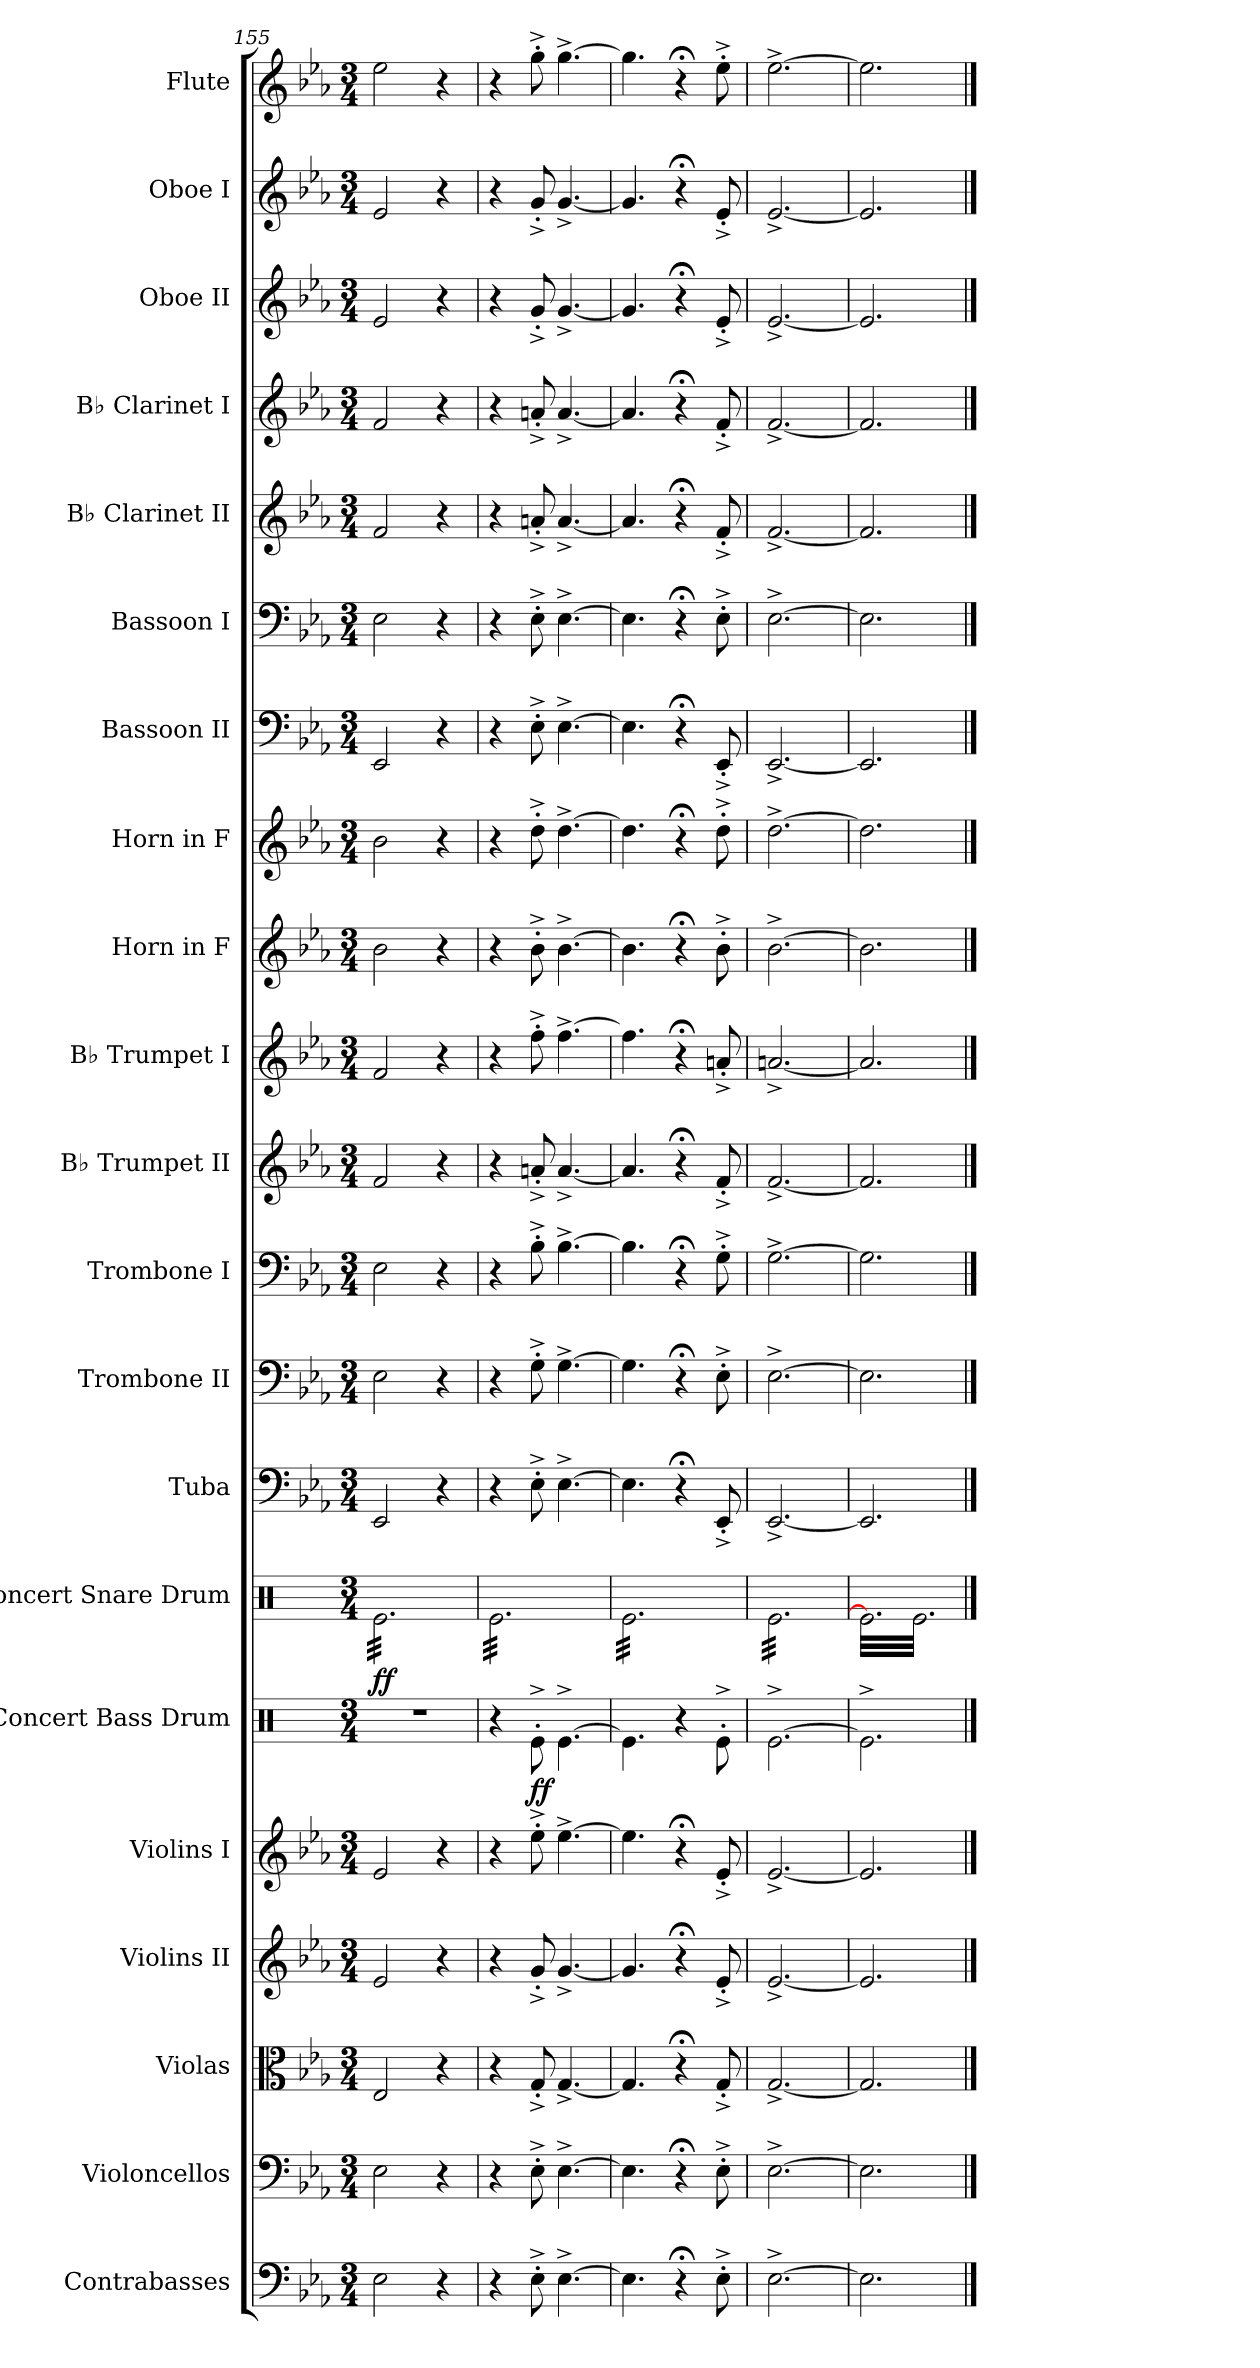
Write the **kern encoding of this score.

**kern	**kern	**kern	**kern	**kern	**kern	**dynam	**kern	**dynam	**kern	**kern	**kern	**kern	**kern	**kern	**kern	**kern	**kern	**kern	**kern	**kern	**kern	**kern
*part21	*part20	*part19	*part18	*part17	*part16	*part16	*part15	*part15	*part14	*part13	*part12	*part11	*part10	*part9	*part8	*part7	*part6	*part5	*part4	*part3	*part2	*part1
*staff21	*staff20	*staff19	*staff18	*staff17	*staff16	*staff16	*staff15	*staff15	*staff14	*staff13	*staff12	*staff11	*staff10	*staff9	*staff8	*staff7	*staff6	*staff5	*staff4	*staff3	*staff2	*staff1
*I"Contrabasses	*I"Violoncellos	*I"Violas	*I"Violins II	*I"Violins I	*I"Concert Bass Drum	*	*I"Concert Snare Drum	*	*I"Tuba	*I"Trombone II	*I"Trombone I	*I"B♭ Trumpet II	*I"B♭ Trumpet I	*I"Horn in F	*I"Horn in F	*I"Bassoon II	*I"Bassoon I	*I"B♭ Clarinet II	*I"B♭ Clarinet I	*I"Oboe II	*I"Oboe I	*I"Flute
*I'Cb.	*I'Vc.	*I'Vla.	*I'Vln. II	*I'Vln. I	*I'Con. BD	*	*I'Con. Sn.	*	*I'Tba.	*I'Tbn. II.	*I'Tbn.  I.	*I'B♭ Tpt II.	*I'B♭ Tpt I.	*	*	*I'Bsn. II.	*I'Bsn. I.	*I'B♭ Cl II.	*I'B♭ Cl I.	*I'Ob II.	*I'Ob I.	*I'Fl.
*clefF4	*clefF4	*clefC3	*clefG2	*clefG2	*clefX	*	*clefX	*	*clefF4	*clefF4	*clefF4	*clefG2	*clefG2	*clefG2	*clefG2	*clefF4	*clefF4	*clefG2	*clefG2	*clefG2	*clefG2	*clefG2
*ITrd7c12	*	*	*	*	*	*	*	*	*	*	*	*ITrd1c2	*ITrd1c2	*ITrd4c7	*ITrd4c7	*	*	*ITrd1c2	*ITrd1c2	*	*	*
*k[b-e-a-]	*k[b-e-a-]	*k[b-e-a-]	*k[b-e-a-]	*k[b-e-a-]	*k[]	*	*k[]	*	*k[b-e-a-]	*k[b-e-a-]	*k[b-e-a-]	*k[b-e-a-d-g-]	*k[b-e-a-d-g-]	*k[b-e-a-d-]	*k[b-e-a-d-]	*k[b-e-a-]	*k[b-e-a-]	*k[b-e-a-d-g-]	*k[b-e-a-d-g-]	*k[b-e-a-]	*k[b-e-a-]	*k[b-e-a-]
*M3/4	*M3/4	*M3/4	*M3/4	*M3/4	*M3/4	*	*M3/4	*	*M3/4	*M3/4	*M3/4	*M3/4	*M3/4	*M3/4	*M3/4	*M3/4	*M3/4	*M3/4	*M3/4	*M3/4	*M3/4	*M3/4
=155	=155	=155	=155	=155	=155	=155	=155	=155	=155	=155	=155	=155	=155	=155	=155	=155	=155	=155	=155	=155	=155	=155
!	!	!	!	!	!	!	!	!LO:DY:b	!	!	!	!	!	!	!	!	!	!	!	!	!	!
*	*	*	*	*	*	*	*tremolo	*	*	*	*	*	*	*	*	*	*	*	*	*	*	*
2EE-\	2E-\	2E-/	2e-/	2e-/	2.r	.	32Re\LLL	ff	2EE-/	2E-\	2E-\	2e-/	2e-/	2e-\	2e-\	2EE-/	2E-\	2e-/	2e-/	2e-/	2e-/	2ee-\
.	.	.	.	.	.	.	32Re\	.	.	.	.	.	.	.	.	.	.	.	.	.	.	.
.	.	.	.	.	.	.	32Re\	.	.	.	.	.	.	.	.	.	.	.	.	.	.	.
.	.	.	.	.	.	.	32Re\	.	.	.	.	.	.	.	.	.	.	.	.	.	.	.
.	.	.	.	.	.	.	32Re\	.	.	.	.	.	.	.	.	.	.	.	.	.	.	.
.	.	.	.	.	.	.	32Re\	.	.	.	.	.	.	.	.	.	.	.	.	.	.	.
.	.	.	.	.	.	.	32Re\	.	.	.	.	.	.	.	.	.	.	.	.	.	.	.
.	.	.	.	.	.	.	32Re\	.	.	.	.	.	.	.	.	.	.	.	.	.	.	.
.	.	.	.	.	.	.	32Re\	.	.	.	.	.	.	.	.	.	.	.	.	.	.	.
.	.	.	.	.	.	.	32Re\	.	.	.	.	.	.	.	.	.	.	.	.	.	.	.
.	.	.	.	.	.	.	32Re\	.	.	.	.	.	.	.	.	.	.	.	.	.	.	.
.	.	.	.	.	.	.	32Re\	.	.	.	.	.	.	.	.	.	.	.	.	.	.	.
.	.	.	.	.	.	.	32Re\	.	.	.	.	.	.	.	.	.	.	.	.	.	.	.
.	.	.	.	.	.	.	32Re\	.	.	.	.	.	.	.	.	.	.	.	.	.	.	.
.	.	.	.	.	.	.	32Re\	.	.	.	.	.	.	.	.	.	.	.	.	.	.	.
.	.	.	.	.	.	.	32Re\	.	.	.	.	.	.	.	.	.	.	.	.	.	.	.
4r	4r	4r	4r	4r	.	.	32Re\	.	4r	4r	4r	4r	4r	4r	4r	4r	4r	4r	4r	4r	4r	4r
.	.	.	.	.	.	.	32Re\	.	.	.	.	.	.	.	.	.	.	.	.	.	.	.
.	.	.	.	.	.	.	32Re\	.	.	.	.	.	.	.	.	.	.	.	.	.	.	.
.	.	.	.	.	.	.	32Re\	.	.	.	.	.	.	.	.	.	.	.	.	.	.	.
.	.	.	.	.	.	.	32Re\	.	.	.	.	.	.	.	.	.	.	.	.	.	.	.
.	.	.	.	.	.	.	32Re\	.	.	.	.	.	.	.	.	.	.	.	.	.	.	.
.	.	.	.	.	.	.	32Re\	.	.	.	.	.	.	.	.	.	.	.	.	.	.	.
.	.	.	.	.	.	.	32Re\JJJ	.	.	.	.	.	.	.	.	.	.	.	.	.	.	.
=156	=156	=156	=156	=156	=156	=156	=156	=156	=156	=156	=156	=156	=156	=156	=156	=156	=156	=156	=156	=156	=156	=156
4r	4r	4r	4r	4r	4r	.	32Re\LLL	.	4r	4r	4r	4r	4r	4r	4r	4r	4r	4r	4r	4r	4r	4r
.	.	.	.	.	.	.	32Re\	.	.	.	.	.	.	.	.	.	.	.	.	.	.	.
.	.	.	.	.	.	.	32Re\	.	.	.	.	.	.	.	.	.	.	.	.	.	.	.
.	.	.	.	.	.	.	32Re\	.	.	.	.	.	.	.	.	.	.	.	.	.	.	.
.	.	.	.	.	.	.	32Re\	.	.	.	.	.	.	.	.	.	.	.	.	.	.	.
.	.	.	.	.	.	.	32Re\	.	.	.	.	.	.	.	.	.	.	.	.	.	.	.
.	.	.	.	.	.	.	32Re\	.	.	.	.	.	.	.	.	.	.	.	.	.	.	.
.	.	.	.	.	.	.	32Re\	.	.	.	.	.	.	.	.	.	.	.	.	.	.	.
!	!	!	!	!	!	!LO:DY:b	!	!	!	!	!	!	!	!	!	!	!	!	!	!	!	!
8EE-'^\	8E-'^\	8G'^/	8g'^/	8ee-'^\	8Re'^\	ff	32Re\	.	8E-'^\	8G'^\	8B-'^\	8gn'^/	8ee-'^\	8e-'^\	8g'^\	8E-'^\	8E-'^\	8gn'^/	8gn'^/	8g'^/	8g'^/	8gg'^\
.	.	.	.	.	.	.	32Re\	.	.	.	.	.	.	.	.	.	.	.	.	.	.	.
.	.	.	.	.	.	.	32Re\	.	.	.	.	.	.	.	.	.	.	.	.	.	.	.
.	.	.	.	.	.	.	32Re\	.	.	.	.	.	.	.	.	.	.	.	.	.	.	.
[4.EE-^\	[4.E-^\	[4.G^/	[4.g^/	[4.ee-^\	[4.Re^\	.	32Re\	.	[4.E-^\	[4.G^\	[4.B-^\	[4.g^/	[4.ee-^\	[4.e-^\	[4.g^\	[4.E-^\	[4.E-^\	[4.g^/	[4.g^/	[4.g^/	[4.g^/	[4.gg^\
.	.	.	.	.	.	.	32Re\	.	.	.	.	.	.	.	.	.	.	.	.	.	.	.
.	.	.	.	.	.	.	32Re\	.	.	.	.	.	.	.	.	.	.	.	.	.	.	.
.	.	.	.	.	.	.	32Re\	.	.	.	.	.	.	.	.	.	.	.	.	.	.	.
.	.	.	.	.	.	.	32Re\	.	.	.	.	.	.	.	.	.	.	.	.	.	.	.
.	.	.	.	.	.	.	32Re\	.	.	.	.	.	.	.	.	.	.	.	.	.	.	.
.	.	.	.	.	.	.	32Re\	.	.	.	.	.	.	.	.	.	.	.	.	.	.	.
.	.	.	.	.	.	.	32Re\	.	.	.	.	.	.	.	.	.	.	.	.	.	.	.
.	.	.	.	.	.	.	32Re\	.	.	.	.	.	.	.	.	.	.	.	.	.	.	.
.	.	.	.	.	.	.	32Re\	.	.	.	.	.	.	.	.	.	.	.	.	.	.	.
.	.	.	.	.	.	.	32Re\	.	.	.	.	.	.	.	.	.	.	.	.	.	.	.
.	.	.	.	.	.	.	32Re\JJJ	.	.	.	.	.	.	.	.	.	.	.	.	.	.	.
=157	=157	=157	=157	=157	=157	=157	=157	=157	=157	=157	=157	=157	=157	=157	=157	=157	=157	=157	=157	=157	=157	=157
4.EE-\]	4.E-\]	4.G/]	4.g/]	4.ee-\]	4.Re\]	.	32Re\LLL	.	4.E-\]	4.G\]	4.B-\]	4.g/]	4.ee-\]	4.e-\]	4.g\]	4.E-\]	4.E-\]	4.g/]	4.g/]	4.g/]	4.g/]	4.gg\]
.	.	.	.	.	.	.	32Re\	.	.	.	.	.	.	.	.	.	.	.	.	.	.	.
.	.	.	.	.	.	.	32Re\	.	.	.	.	.	.	.	.	.	.	.	.	.	.	.
.	.	.	.	.	.	.	32Re\	.	.	.	.	.	.	.	.	.	.	.	.	.	.	.
.	.	.	.	.	.	.	32Re\	.	.	.	.	.	.	.	.	.	.	.	.	.	.	.
.	.	.	.	.	.	.	32Re\	.	.	.	.	.	.	.	.	.	.	.	.	.	.	.
.	.	.	.	.	.	.	32Re\	.	.	.	.	.	.	.	.	.	.	.	.	.	.	.
.	.	.	.	.	.	.	32Re\	.	.	.	.	.	.	.	.	.	.	.	.	.	.	.
.	.	.	.	.	.	.	32Re\	.	.	.	.	.	.	.	.	.	.	.	.	.	.	.
.	.	.	.	.	.	.	32Re\	.	.	.	.	.	.	.	.	.	.	.	.	.	.	.
.	.	.	.	.	.	.	32Re\	.	.	.	.	.	.	.	.	.	.	.	.	.	.	.
.	.	.	.	.	.	.	32Re\	.	.	.	.	.	.	.	.	.	.	.	.	.	.	.
4r;<	4r;<	4r;<	4r;<	4r;<	4r	.	32Re\	.	4r;<	4r;<	4r;<	4r;<	4r;<	4r;<	4r;<	4r;<	4r;<	4r;<	4r;<	4r;<	4r;<	4r;<
.	.	.	.	.	.	.	32Re\	.	.	.	.	.	.	.	.	.	.	.	.	.	.	.
.	.	.	.	.	.	.	32Re\	.	.	.	.	.	.	.	.	.	.	.	.	.	.	.
.	.	.	.	.	.	.	32Re\	.	.	.	.	.	.	.	.	.	.	.	.	.	.	.
.	.	.	.	.	.	.	32Re\	.	.	.	.	.	.	.	.	.	.	.	.	.	.	.
.	.	.	.	.	.	.	32Re\	.	.	.	.	.	.	.	.	.	.	.	.	.	.	.
.	.	.	.	.	.	.	32Re\	.	.	.	.	.	.	.	.	.	.	.	.	.	.	.
.	.	.	.	.	.	.	32Re\	.	.	.	.	.	.	.	.	.	.	.	.	.	.	.
8EE-'^\	8E-'^\	8G'^/	8e-'^/	8e-'^/	8Re'^\	.	32Re\	.	8EE-'^/	8E-'^\	8G'^\	8e-'^/	8gn'^/	8e-'^\	8g'^\	8EE-'^/	8E-'^\	8e-'^/	8e-'^/	8e-'^/	8e-'^/	8ee-'^\
.	.	.	.	.	.	.	32Re\	.	.	.	.	.	.	.	.	.	.	.	.	.	.	.
.	.	.	.	.	.	.	32Re\	.	.	.	.	.	.	.	.	.	.	.	.	.	.	.
.	.	.	.	.	.	.	32Re\JJJ	.	.	.	.	.	.	.	.	.	.	.	.	.	.	.
=158	=158	=158	=158	=158	=158	=158	=158	=158	=158	=158	=158	=158	=158	=158	=158	=158	=158	=158	=158	=158	=158	=158
[2.EE-^\	[2.E-^\	[2.G^/	[2.e-^/	[2.e-^/	[2.Re^\	.	32Re\LLL	.	[2.EE-^/	[2.E-^\	[2.G^\	[2.e-^/	[2.gn^/	[2.e-^\	[2.g^\	[2.EE-^/	[2.E-^\	[2.e-^/	[2.e-^/	[2.e-^/	[2.e-^/	[2.ee-^\
.	.	.	.	.	.	.	32Re\	.	.	.	.	.	.	.	.	.	.	.	.	.	.	.
.	.	.	.	.	.	.	32Re\	.	.	.	.	.	.	.	.	.	.	.	.	.	.	.
.	.	.	.	.	.	.	32Re\	.	.	.	.	.	.	.	.	.	.	.	.	.	.	.
.	.	.	.	.	.	.	32Re\	.	.	.	.	.	.	.	.	.	.	.	.	.	.	.
.	.	.	.	.	.	.	32Re\	.	.	.	.	.	.	.	.	.	.	.	.	.	.	.
.	.	.	.	.	.	.	32Re\	.	.	.	.	.	.	.	.	.	.	.	.	.	.	.
.	.	.	.	.	.	.	32Re\	.	.	.	.	.	.	.	.	.	.	.	.	.	.	.
.	.	.	.	.	.	.	32Re\	.	.	.	.	.	.	.	.	.	.	.	.	.	.	.
.	.	.	.	.	.	.	32Re\	.	.	.	.	.	.	.	.	.	.	.	.	.	.	.
.	.	.	.	.	.	.	32Re\	.	.	.	.	.	.	.	.	.	.	.	.	.	.	.
.	.	.	.	.	.	.	32Re\	.	.	.	.	.	.	.	.	.	.	.	.	.	.	.
.	.	.	.	.	.	.	32Re\	.	.	.	.	.	.	.	.	.	.	.	.	.	.	.
.	.	.	.	.	.	.	32Re\	.	.	.	.	.	.	.	.	.	.	.	.	.	.	.
.	.	.	.	.	.	.	32Re\	.	.	.	.	.	.	.	.	.	.	.	.	.	.	.
.	.	.	.	.	.	.	32Re\	.	.	.	.	.	.	.	.	.	.	.	.	.	.	.
.	.	.	.	.	.	.	32Re\	.	.	.	.	.	.	.	.	.	.	.	.	.	.	.
.	.	.	.	.	.	.	32Re\	.	.	.	.	.	.	.	.	.	.	.	.	.	.	.
.	.	.	.	.	.	.	32Re\	.	.	.	.	.	.	.	.	.	.	.	.	.	.	.
.	.	.	.	.	.	.	32Re\	.	.	.	.	.	.	.	.	.	.	.	.	.	.	.
.	.	.	.	.	.	.	32Re\	.	.	.	.	.	.	.	.	.	.	.	.	.	.	.
.	.	.	.	.	.	.	32Re\	.	.	.	.	.	.	.	.	.	.	.	.	.	.	.
.	.	.	.	.	.	.	32Re\	.	.	.	.	.	.	.	.	.	.	.	.	.	.	.
.	.	.	.	.	.	.	32Re\JJJ	.	.	.	.	.	.	.	.	.	.	.	.	.	.	.
=159	=159	=159	=159	=159	=159	=159	=159	=159	=159	=159	=159	=159	=159	=159	=159	=159	=159	=159	=159	=159	=159	=159
2.EE-\]	2.E-\]	2.G/]	2.e-/]	2.e-/]	2.Re^\]	.	32Re\]LLL	.	2.EE-/]	2.E-\]	2.G\]	2.e-/]	2.g/]	2.e-\]	2.g\]	2.EE-/]	2.E-\]	2.e-/]	2.e-/]	2.e-/]	2.e-/]	2.ee-\]
.	.	.	.	.	.	.	32Re\	.	.	.	.	.	.	.	.	.	.	.	.	.	.	.
.	.	.	.	.	.	.	32Re\	.	.	.	.	.	.	.	.	.	.	.	.	.	.	.
.	.	.	.	.	.	.	32Re\	.	.	.	.	.	.	.	.	.	.	.	.	.	.	.
.	.	.	.	.	.	.	32Re\	.	.	.	.	.	.	.	.	.	.	.	.	.	.	.
.	.	.	.	.	.	.	32Re\	.	.	.	.	.	.	.	.	.	.	.	.	.	.	.
.	.	.	.	.	.	.	32Re\	.	.	.	.	.	.	.	.	.	.	.	.	.	.	.
.	.	.	.	.	.	.	32Re\	.	.	.	.	.	.	.	.	.	.	.	.	.	.	.
.	.	.	.	.	.	.	32Re\	.	.	.	.	.	.	.	.	.	.	.	.	.	.	.
.	.	.	.	.	.	.	32Re\	.	.	.	.	.	.	.	.	.	.	.	.	.	.	.
.	.	.	.	.	.	.	32Re\	.	.	.	.	.	.	.	.	.	.	.	.	.	.	.
.	.	.	.	.	.	.	32Re\	.	.	.	.	.	.	.	.	.	.	.	.	.	.	.
.	.	.	.	.	.	.	32Re\	.	.	.	.	.	.	.	.	.	.	.	.	.	.	.
.	.	.	.	.	.	.	32Re\	.	.	.	.	.	.	.	.	.	.	.	.	.	.	.
.	.	.	.	.	.	.	32Re\	.	.	.	.	.	.	.	.	.	.	.	.	.	.	.
.	.	.	.	.	.	.	32Re\	.	.	.	.	.	.	.	.	.	.	.	.	.	.	.
.	.	.	.	.	.	.	32Re\	.	.	.	.	.	.	.	.	.	.	.	.	.	.	.
.	.	.	.	.	.	.	32Re\	.	.	.	.	.	.	.	.	.	.	.	.	.	.	.
.	.	.	.	.	.	.	32Re\	.	.	.	.	.	.	.	.	.	.	.	.	.	.	.
.	.	.	.	.	.	.	32Re\	.	.	.	.	.	.	.	.	.	.	.	.	.	.	.
.	.	.	.	.	.	.	32Re\	.	.	.	.	.	.	.	.	.	.	.	.	.	.	.
.	.	.	.	.	.	.	32Re\	.	.	.	.	.	.	.	.	.	.	.	.	.	.	.
.	.	.	.	.	.	.	32Re\	.	.	.	.	.	.	.	.	.	.	.	.	.	.	.
.	.	.	.	.	.	.	32Re\JJJ	.	.	.	.	.	.	.	.	.	.	.	.	.	.	.
*	*	*	*	*	*	*	*Xtremolo	*	*	*	*	*	*	*	*	*	*	*	*	*	*	*
==	==	==	==	==	==	==	==	==	==	==	==	==	==	==	==	==	==	==	==	==	==	==
*-	*-	*-	*-	*-	*-	*-	*-	*-	*-	*-	*-	*-	*-	*-	*-	*-	*-	*-	*-	*-	*-	*-
